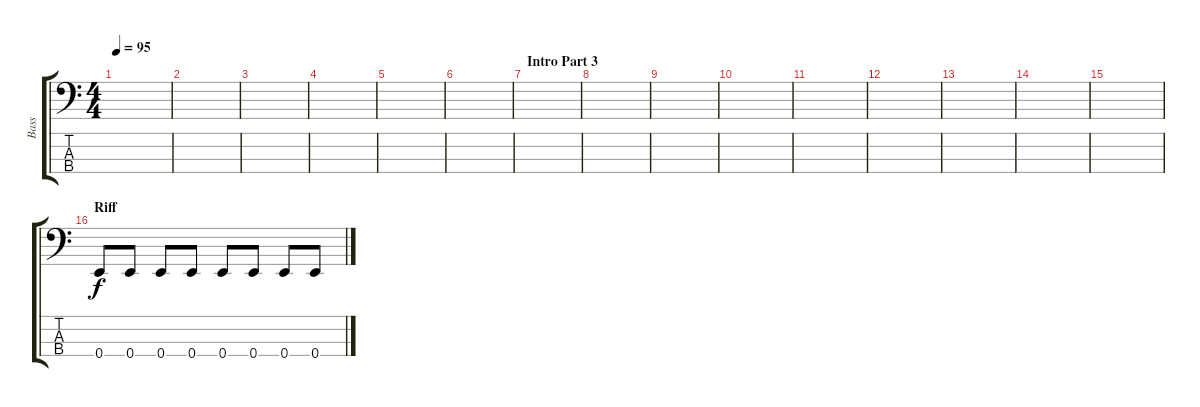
\track ("Bass" "Bass") {instrument electricbassfinger}
\staff {score tabs}
\tuning (G2 D2 A1 E1) {hide}
\ts (4 4)
\tempo 95
\clef f4
\ks c
|
|
|
|
|
|
\section ("" "Intro Part 3")
|
|
|
|
|
|
|
|
|
\section ("" "Riff")
0.4.8 0.4.8 0.4.8 0.4.8 0.4.8 0.4.8 0.4.8 0.4.8
